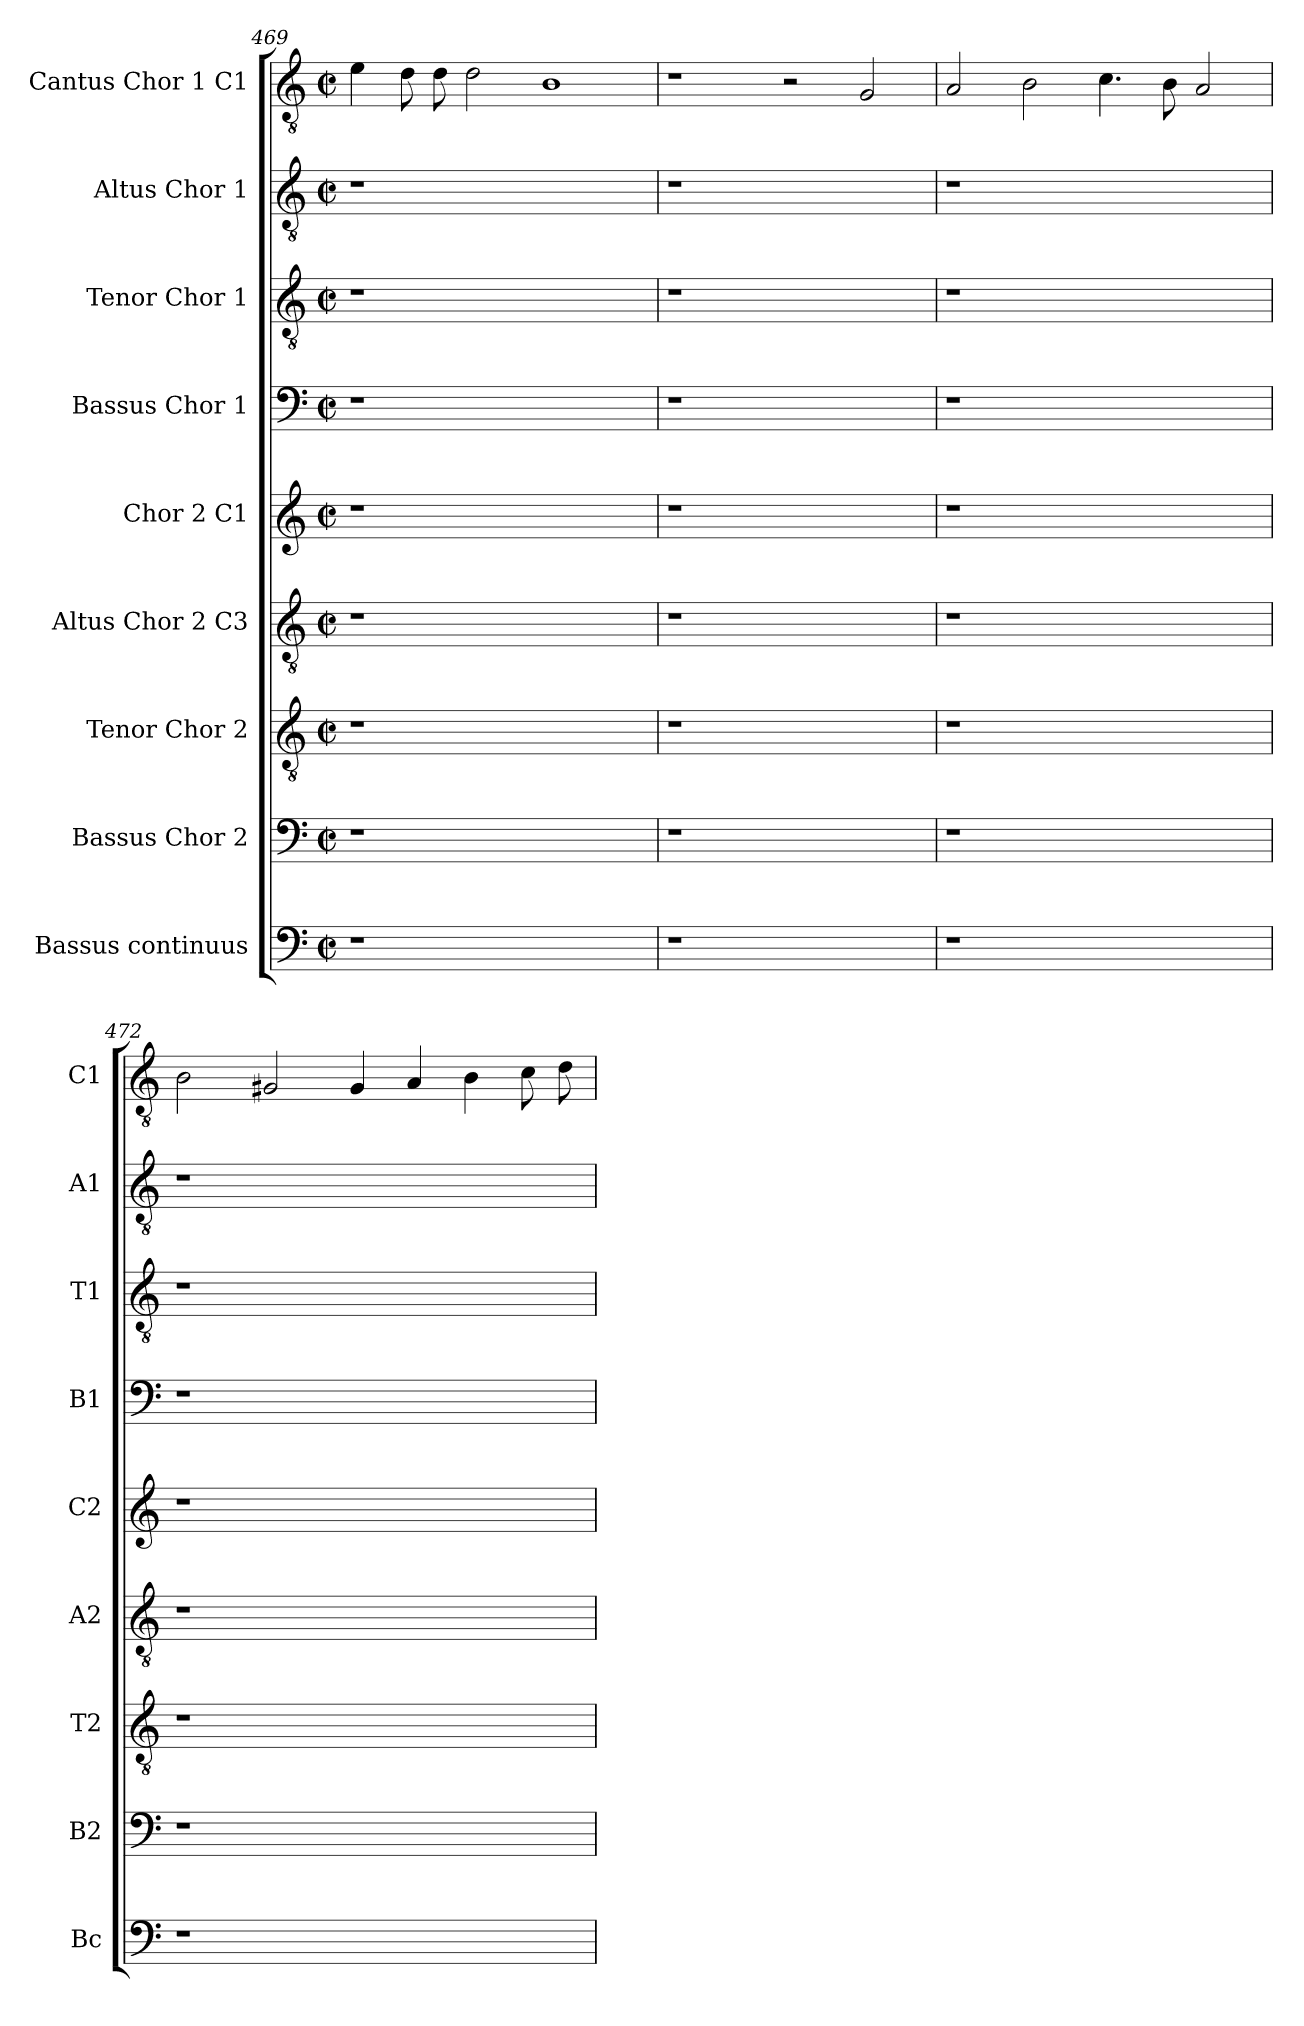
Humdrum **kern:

**kern	**kern	**kern	**kern	**kern	**kern	**kern	**kern	**kern
*part9	*part8	*part7	*part6	*part5	*part4	*part3	*part2	*part1
*staff9	*staff8	*staff7	*staff6	*staff5	*staff4	*staff3	*staff2	*staff1
*I"Bassus continuus	*I"Bassus Chor 2	*I"Tenor Chor 2	*I"Altus Chor 2 C3	*I"Chor 2 C1	*I"Bassus Chor 1	*I"Tenor Chor 1	*I"Altus Chor 1	*I"Cantus Chor 1 C1
*I'Bc	*I'B2	*I'T2	*I'A2	*I'C2	*I'B1	*I'T1	*I'A1	*I'C1
!!LO:LB:g=z
*clefF4	*clefF4	*clefGv2	*clefGv2	*clefG2	*clefF4	*clefGv2	*clefGv2	*clefGv2
*ITrd7c12	*	*	*	*	*	*	*	*
*k[]	*k[]	*k[]	*k[]	*k[]	*k[]	*k[]	*k[]	*k[]
*C:	*C:	*C:	*C:	*C:	*C:	*C:	*C:	*C:
*M2/2	*M2/2	*M2/2	*M2/2	*M2/2	*M2/2	*M2/2	*M2/2	*M2/2
*met(c|)	*met(c|)	*met(c|)	*met(c|)	*met(c|)	*met(c|)	*met(c|)	*met(c|)	*met(c|)
=469	=469	=469	=469	=469	=469	=469	=469	=469
1r	1r	1r	1r	1r	1r	1r	1r	4e\
.	.	.	.	.	.	.	.	8d\
.	.	.	.	.	.	.	.	8d\
.	.	.	.	.	.	.	.	2d\
1ryy	1ryy	1ryy	1ryy	1ryy	1ryy	1ryy	1ryy	1B
=470	=470	=470	=470	=470	=470	=470	=470	=470
1r	1r	1r	1r	1r	1r	1r	1r	1r
1ryy	1ryy	1ryy	1ryy	1ryy	1ryy	1ryy	1ryy	2r
.	.	.	.	.	.	.	.	2G/
=471	=471	=471	=471	=471	=471	=471	=471	=471
1r	1r	1r	1r	1r	1r	1r	1r	2A/
.	.	.	.	.	.	.	.	2B\
1ryy	1ryy	1ryy	1ryy	1ryy	1ryy	1ryy	1ryy	4.c\
.	.	.	.	.	.	.	.	8B\
.	.	.	.	.	.	.	.	2A/
=472	=472	=472	=472	=472	=472	=472	=472	=472
1r	1r	1r	1r	1r	1r	1r	1r	2B\
.	.	.	.	.	.	.	.	2G#X/
1ryy	1ryy	1ryy	1ryy	1ryy	1ryy	1ryy	1ryy	4G#/
.	.	.	.	.	.	.	.	4A/
.	.	.	.	.	.	.	.	4B\
.	.	.	.	.	.	.	.	8c\
.	.	.	.	.	.	.	.	8d\
=	=	=	=	=	=	=	=	=
*-	*-	*-	*-	*-	*-	*-	*-	*-
